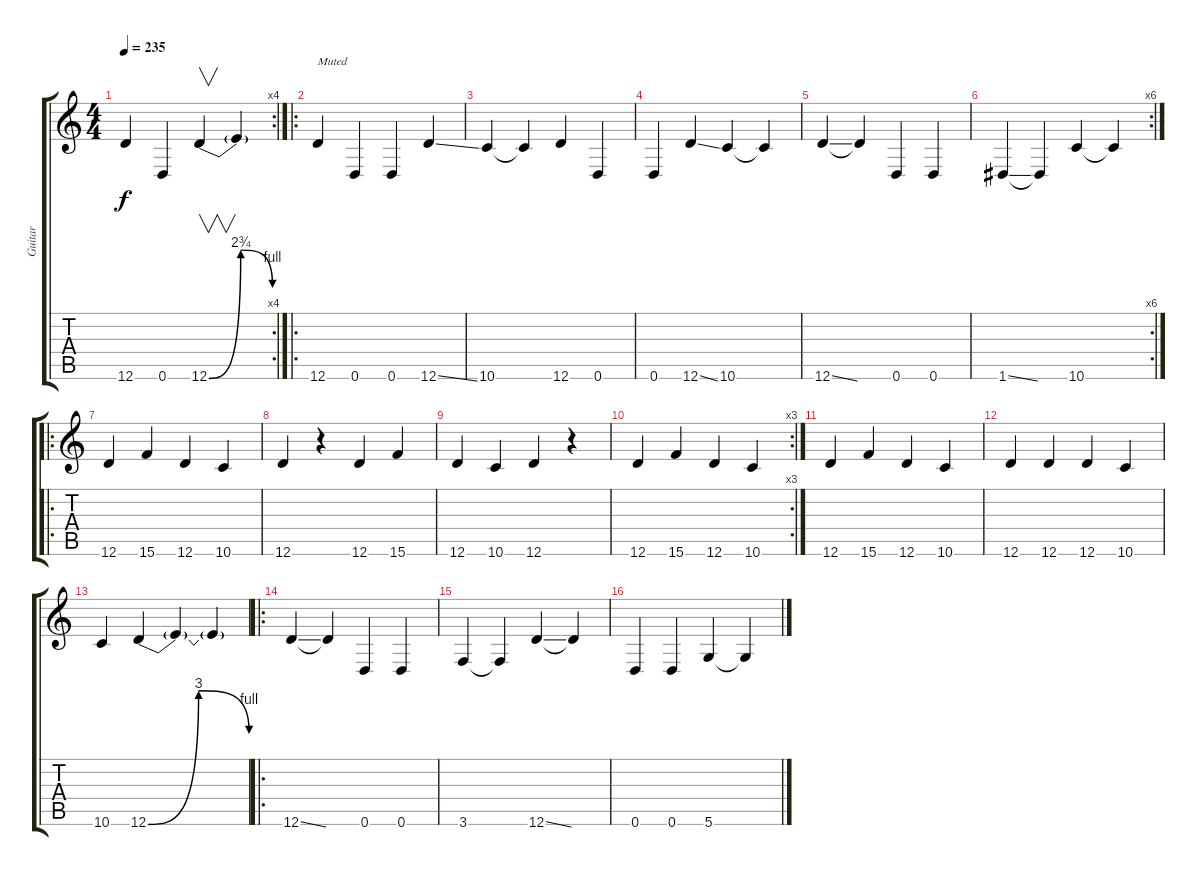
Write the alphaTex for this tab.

\track ("Guitar" "Guitar") {instrument distortionguitar}
\staff {score tabs}
\tuning (E4 B3 G3 D3 A2 D2) {hide}
\rc 4
\ts (4 4)
\tempo 235
\clef g2
\ks c
12.6.4{dy f} 0.6.4 12.6{be (bendrelease 0 0 30 11 30 11 60 4)}.4{v} 12.6{t}.4 |
\ro
12.6.4{txt "Muted"} 0.6.4 0.6.4 12.6{ss}.4 |
10.6.4 10.6{t}.4 12.6.4 0.6.4 |
0.6.4 12.6{ss}.4 10.6.4 10.6{t}.4 |
12.6{ss}.4 12.6{t}.4 0.6.4 0.6.4 |
\rc 6
1.6{ss}.4 1.6{t}.4 10.6.4 10.6{t}.4 |
\ro
12.6.4 15.6.4 12.6.4 10.6.4 |
12.6.4 r.4 12.6.4 15.6.4 |
12.6.4 10.6.4 12.6.4 r.4 |
\rc 3
12.6.4 15.6.4 12.6.4 10.6.4 |
12.6.4 15.6.4 12.6.4 10.6.4 |
12.6.4 12.6.4 12.6.4 10.6.4 |
10.6.4 12.6{be (bendrelease 0 0 30 12 30 12 60 4)}.4 12.6{t}.4 12.6{t}.4 |
\ro
12.6{ss}.4 12.6{t}.4 0.6.4 0.6.4 |
3.6.4 3.6{t}.4 12.6{ss}.4 12.6{t}.4 |
0.6.4 0.6.4 5.6.4 5.6{t}.4
